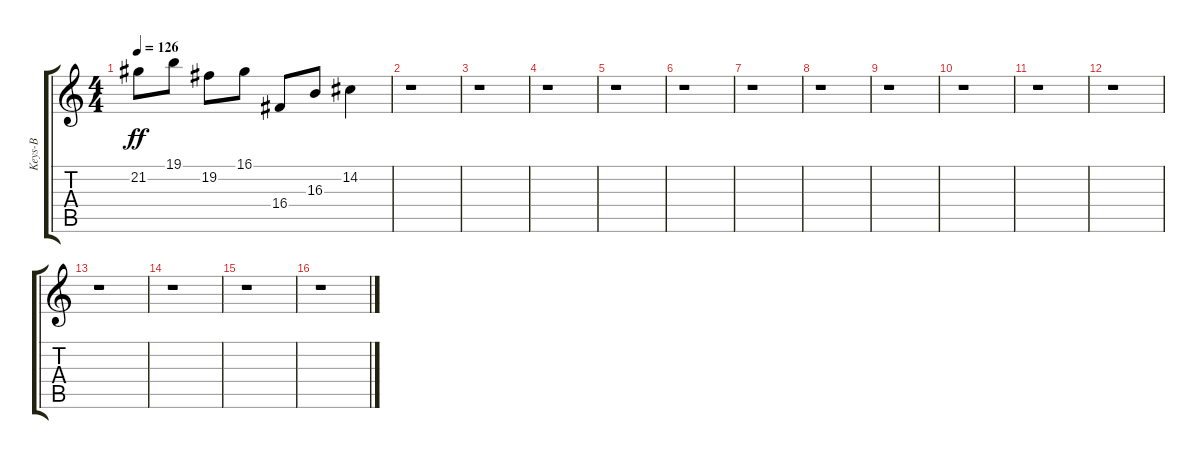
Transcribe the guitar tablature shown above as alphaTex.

\track ("Keys-B" "Keys-B") {instrument lead2sawtooth}
\staff {score tabs}
\tuning (E4 B3 G3 D3 A2 E2) {hide}
\ts (4 4)
\tempo 126
\clef g2
\ks c
21.2.8{dy ff} 19.1.8 19.2.8 16.1.8 16.4.8 16.3.8 14.2.4 |
r.1 |
r.1 |
r.1 |
r.1 |
r.1 |
r.1 |
r.1 |
r.1 |
r.1 |
r.1 |
r.1 |
r.1 |
r.1 |
r.1 |
r.1
